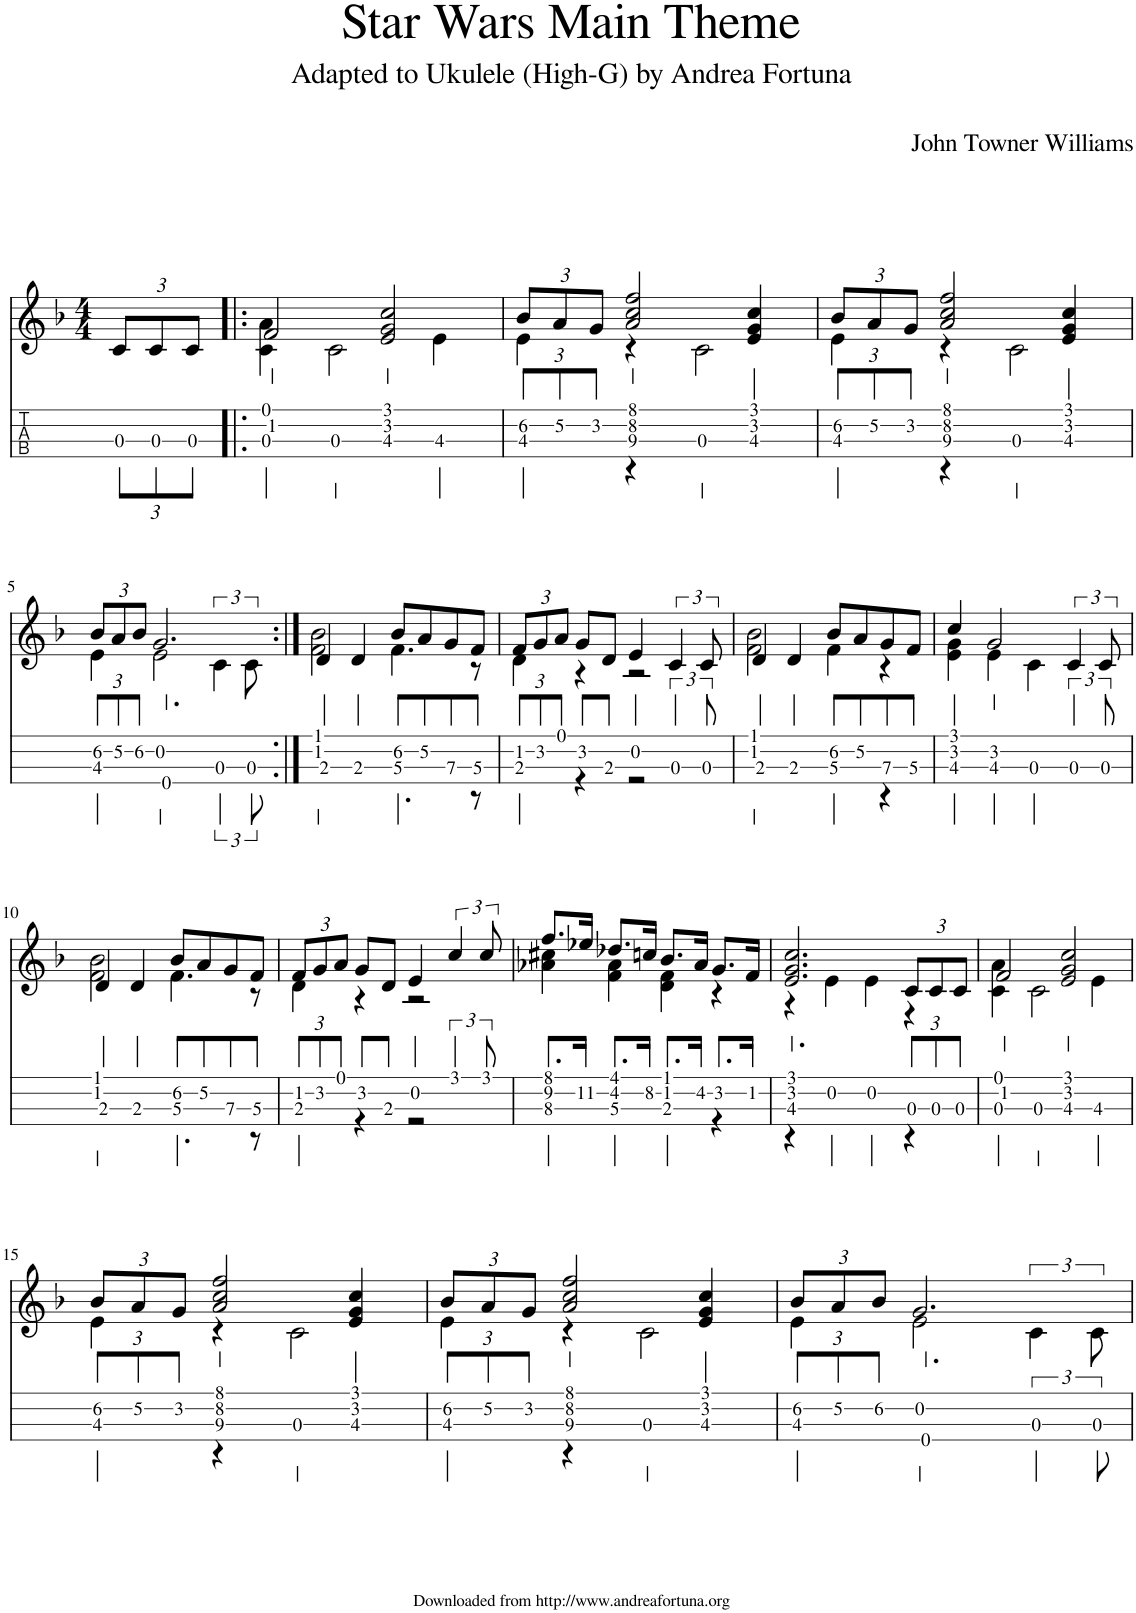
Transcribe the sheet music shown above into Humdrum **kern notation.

**kern	**kern
*part1	*part1
*staff2	*staff1
*I"Ukulele	*
*I'Uk.	*
*stria4	*
*	*clefG2
*k[b-]	*k[b-]
*M4/4	*M4/4
*Xbrackettup	*Xbrackettup
=1	=1
12c\L	12c/L
12c\	12c/
12c\J	12c/J
=2!|:	=2!|:
*^	*^
2f/	4c\ 4a\	2f/	4c\ 4a\
.	2c\	.	2c\
2e/ 2g/ 2cc/	.	2e/ 2g/ 2cc/	.
.	4e\	.	4e\
=3	=3	=3	=3
12b-/L	4e\	12b-/L	4e\
12a/	.	12a/	.
12g/J	.	12g/J	.
2a/ 2cc/ 2ff/	4r	2a/ 2cc/ 2ff/	4r
.	2c\	.	2c\
4e/ 4g/ 4cc/	.	4e/ 4g/ 4cc/	.
=4	=4	=4	=4
12b-/L	4e\	12b-/L	4e\
12a/	.	12a/	.
12g/J	.	12g/J	.
2a/ 2cc/ 2ff/	4r	2a/ 2cc/ 2ff/	4r
.	2c\	.	2c\
4e/ 4g/ 4cc/	.	4e/ 4g/ 4cc/	.
!!LO:LB:g=z	!!
=5	=5	=5	=5
12b-/L	4e\	12b-/L	4e\
12a/	.	12a/	.
12b-/J	.	12b-/J	.
2.g/	2e\	2.g/	2e\
*	*brackettup	*	*brackettup
.	6c\	.	6c\
.	12c\	.	12c\
=6:|!	=6:|!	=6:|!	=6:|!
4d/	2f\ 2b-\	4d/	2f\ 2b-\
4d/	.	4d/	.
8b-/L	4.f\	8b-/L	4.f\
8a/	.	8a/	.
8g/	.	8g/	.
8f/J	8r	8f/J	8r
=7	=7	=7	=7
*Xbrackettup	*	*Xbrackettup	*
12f/L	4d\	12f/L	4d\
12g/	.	12g/	.
12a/J	.	12a/J	.
8g/L	4r	8g/L	4r
8d/J	.	8d/J	.
4e/	2r	4e/	2r
*brackettup	*	*brackettup	*
6c/	.	6c/	.
12c/	.	12c/	.
=8	=8	=8	=8
4d/	2f\ 2b-\	4d/	2f\ 2b-\
4d/	.	4d/	.
8b-/L	4f\	8b-/L	4f\
8a/	.	8a/	.
8g/	4r	8g/	4r
8f/J	.	8f/J	.
=9	=9	=9	=9
4cc/	4e\ 4g\	4cc/	4e\ 4g\
2g/	4e\	2g/	4e\
.	4c\	.	4c\
6c/	4ryy	6c/	4ryy
12c/	.	12c/	.
!!LO:LB:g=z	!!
=10	=10	=10	=10
4d/	2f\ 2b-\	4d/	2f\ 2b-\
4d/	.	4d/	.
8b-/L	4.f\	8b-/L	4.f\
8a/	.	8a/	.
8g/	.	8g/	.
8f/J	8r	8f/J	8r
=11	=11	=11	=11
*Xbrackettup	*	*Xbrackettup	*
12f/L	4d\	12f/L	4d\
12g/	.	12g/	.
12a/J	.	12a/J	.
8g/L	4r	8g/L	4r
8d/J	.	8d/J	.
4e/	2r	4e/	2r
*brackettup	*	*brackettup	*
6cc/	.	6cc/	.
12cc/	.	12cc/	.
=12	=12	=12	=12
8.ff/L	4a-\ 4cc#\	8.ff/L	4a-X\ 4cc#X\
16ee-/Jk	.	16ee-X/Jk	.
8.dd-/L	4f\ 4a-\	8.dd-X/L	4f\ 4a-\
16cc/Jk	.	16ccn/Jk	.
8.b-/L	4d\ 4f\	8.b-/L	4d\ 4f\
16a-/Jk	.	16a-/Jk	.
8.g/L	4r	8.g/L	4r
16f/Jk	.	16f/Jk	.
=13	=13	=13	=13
2.e/ 2.g/ 2.cc/	4r	2.e/ 2.g/ 2.cc/	4r
.	4e\	.	4e\
.	4e\	.	4e\
*Xbrackettup	*	*Xbrackettup	*
12c/L	4r	12c/L	4r
12c/	.	12c/	.
12c/J	.	12c/J	.
=14	=14	=14	=14
2f/	4c\ 4a\	2f/	4c\ 4a\
.	2c\	.	2c\
2e/ 2g/ 2cc/	.	2e/ 2g/ 2cc/	.
.	4e\	.	4e\
!!LO:LB:g=z	!!
=15	=15	=15	=15
12b-/L	4e\	12b-/L	4e\
12a/	.	12a/	.
12g/J	.	12g/J	.
2a/ 2cc/ 2ff/	4r	2a/ 2cc/ 2ff/	4r
.	2c\	.	2c\
4e/ 4g/ 4cc/	.	4e/ 4g/ 4cc/	.
=16	=16	=16	=16
12b-/L	4e\	12b-/L	4e\
12a/	.	12a/	.
12g/J	.	12g/J	.
2a/ 2cc/ 2ff/	4r	2a/ 2cc/ 2ff/	4r
.	2c\	.	2c\
4e/ 4g/ 4cc/	.	4e/ 4g/ 4cc/	.
=17	=17	=17	=17
12b-/L	4e\	12b-/L	4e\
12a/	.	12a/	.
12b-/J	.	12b-/J	.
2.g/	2e\	2.g/	2e\
*	*brackettup	*	*brackettup
.	6c\	.	6c\
.	12c\	.	12c\
*v	*v	*	*
*	*v	*v
=	=
*-	*-
